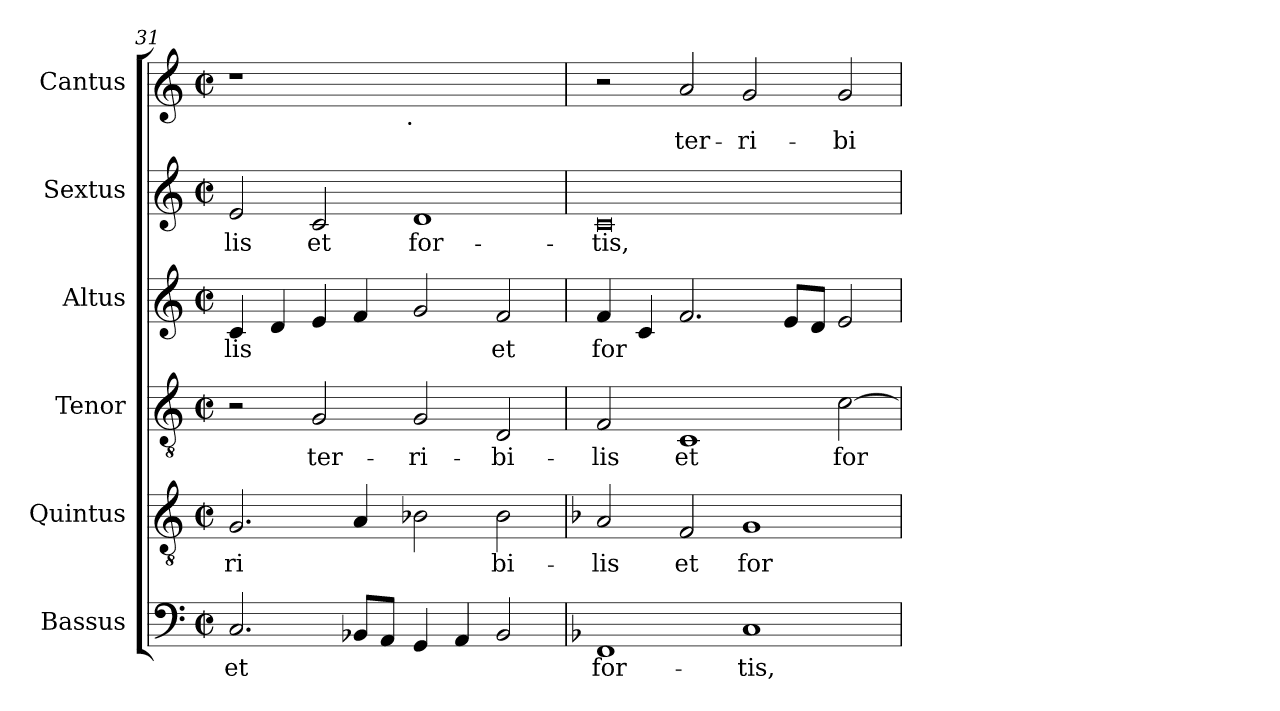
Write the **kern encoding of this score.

**kern	**text	**kern	**text	**kern	**text	**kern	**text	**kern	**text	**kern	**text
*part6	*part6	*part5	*part5	*part4	*part4	*part3	*part3	*part2	*part2	*part1	*part1
*staff6	*staff6	*staff5	*staff5	*staff4	*staff4	*staff3	*staff3	*staff2	*staff2	*staff1	*staff1
*I"Bassus	*	*I"Quintus	*	*I"Tenor	*	*I"Altus	*	*I"Sextus	*	*I"Cantus	*
*clefF4	*	*clefGv2	*	*clefGv2	*	*clefG2	*	*clefG2	*	*clefG2	*
*k[]	*	*k[]	*	*k[]	*	*k[]	*	*k[]	*	*k[]	*
*C:	*	*C:	*	*C:	*	*C:	*	*C:	*	*C:	*
*M2/2	*	*M2/2	*	*M2/2	*	*M2/2	*	*M2/2	*	*M2/2	*
*met(c|)	*	*met(c|)	*	*met(c|)	*	*met(c|)	*	*met(c|)	*	*met(c|)	*
=31	=31	=31	=31	=31	=31	=31	=31	=31	=31	=31	=31
!	!LO:LY:b	!	!LO:LY:b:cj	!	!	!	!LO:LY:b:cj	!	!LO:LY:b:cj	!	!
*	*	*	*	*	*	*	*	*	*	*^	*
2.C/	et	2.G/	-ri-	2r	.	4c/	lis	2e/	-lis	1r	2ryy	.
!	!	!	!	!	!	!	!LO:LY:b:cj	!	!	!	!	!
.	.	.	.	.	.	4d/	.	.	.	.	.	.
!	!	!	!	!	!LO:LY:b:cj	!	!LO:LY:b:cj	!	!LO:LY:b:cj	!	!	!
.	.	.	.	2G/	ter-	4e/	.	2c/	et	.	4ryy	.
!	!LO:LY:b	!	!LO:LY:b:cj	!	!	!	!LO:LY:b:cj	!	!	!	!	!
8BB-/L	.	4A/	--	.	.	4f/	.	.	.	.	8...ryy	.
!	!LO:LY:b	!	!	!	!	!	!	!	!	!	!	!
8AA/J	.	.	.	.	.	.	.	.	.	.	.	.
!	!	!	!	!	!	!	!	!	!	!	!LO:TX:b:t=.	!
.	.	.	.	.	.	.	.	.	.	.	1ryy	.
!	!LO:LY:b	!	!LO:LY:b:cj	!	!LO:LY:b:cj	!	!LO:LY:b:cj	!	!LO:LY:b:cj	!	!	!
4GG/	.	2B-\	--	2G/	-ri-	2g/	.	1d	for-	1ryy	.	.
!	!LO:LY:b	!	!	!	!	!	!	!	!	!	!	!
4AA/	.	.	.	.	.	.	.	.	.	.	.	.
!	!LO:LY:b	!	!LO:LY:b:cj	!	!LO:LY:b:cj	!	!LO:LY:b:cj	!	!	!	!	!
2BB-/	.	2B-\	-bi-	2D/	-bi-	2f/	et	.	.	.	.	.
.	.	.	.	.	.	.	.	.	.	.	64ryy	.
*	*	*	*	*	*	*	*	*	*	*v	*v	*
=32	=32	=32	=32	=32	=32	=32	=32	=32	=32	=32	=32
*k[b-]	*	*k[b-]	*	*	*	*	*	*	*	*	*
*F:	*	*F:	*	*	*	*	*	*	*	*	*
*	*	*	*	*	*	*	*	*	*	*^	*
!	!LO:LY:b	!	!LO:LY:b:cj	!	!LO:LY:b:cj	!	!LO:LY:b:cj	!	!LO:LY:b:cj	!	!	!
*	*	*	*	*	*	*	*	*	*	*v	*v	*
1FF	for-	2A/	-lis	2F/	-lis	4f/	for	0c	-tis,	2r	.
!	!	!	!	!	!	!	!LO:LY:b:cj	!	!	!	!
.	.	.	.	.	.	4c/	.	.	.	.	.
!	!	!	!LO:LY:b:cj	!	!LO:LY:b:cj	!	!LO:LY:b:cj	!	!	!	!LO:LY:b:cj
.	.	2F/	et	1C	et	2.f/	.	.	.	2a/	ter-
!	!LO:LY:b	!	!LO:LY:b:cj	!	!	!	!	!	!	!	!LO:LY:b:cj
1C	-tis,	1G	for-	.	.	.	.	.	.	2g/	-ri-
!	!	!	!	!	!	!	!LO:LY:b:cj	!	!	!	!
.	.	.	.	.	.	8e/L	.	.	.	.	.
!	!	!	!	!	!	!	!LO:LY:b:cj	!	!	!	!
.	.	.	.	.	.	8d/J	.	.	.	.	.
!	!	!	!	!	!LO:LY:b:cj	!	!LO:LY:b:cj	!	!	!	!LO:LY:b:cj
.	.	.	.	[>2c\	for-	2e/	.	.	.	2g/	-bi-
=	=	=	=	=	=	=	=	=	=	=	=
*-	*-	*-	*-	*-	*-	*-	*-	*-	*-	*-	*-
